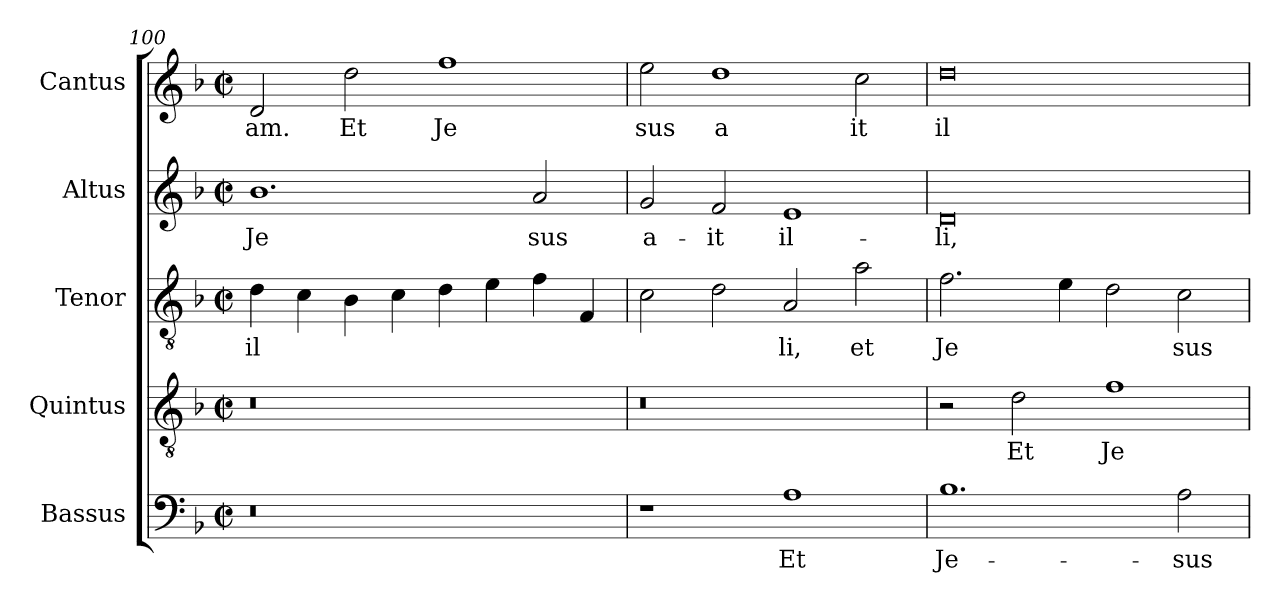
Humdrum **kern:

**kern	**text	**kern	**text	**kern	**text	**kern	**text	**kern	**text
*part5	*part5	*part4	*part4	*part3	*part3	*part2	*part2	*part1	*part1
*staff5	*staff5	*staff4	*staff4	*staff3	*staff3	*staff2	*staff2	*staff1	*staff1
*I"Bassus	*	*I"Quintus	*	*I"Tenor	*	*I"Altus	*	*I"Cantus	*
*clefF4	*	*clefGv2	*	*clefGv2	*	*clefG2	*	*clefG2	*
*k[b-]	*	*k[b-]	*	*k[b-]	*	*k[b-]	*	*k[b-]	*
*F:	*	*F:	*	*F:	*	*F:	*	*F:	*
*M2/2	*	*M2/2	*	*M2/2	*	*M2/2	*	*M2/2	*
*met(c|)	*	*met(c|)	*	*met(c|)	*	*met(c|)	*	*met(c|)	*
=100	=100	=100	=100	=100	=100	=100	=100	=100	=100
!	!	!	!	!	!LO:LY:b:cj	!	!LO:LY:b:cj	!	!LO:LY:b:cj
0r	.	0r	.	4d\	il-	1.b-	Je	2d/	am.
!	!	!	!	!	!LO:LY:b:cj	!	!	!	!
.	.	.	.	4c\	--	.	.	.	.
!	!	!	!	!	!LO:LY:b:cj	!	!	!	!LO:LY:b:cj
.	.	.	.	4B-\	--	.	.	2dd\	Et
!	!	!	!	!	!LO:LY:b:cj	!	!	!	!
.	.	.	.	4c\	--	.	.	.	.
!	!	!	!	!	!LO:LY:b:cj	!	!	!	!LO:LY:b:cj
.	.	.	.	4d\	--	.	.	1ff	Je
!	!	!	!	!	!LO:LY:b:cj	!	!	!	!
.	.	.	.	4e\	--	.	.	.	.
!	!	!	!	!	!LO:LY:b:cj	!	!LO:LY:b:cj	!	!
.	.	.	.	4f\	--	2a/	sus	.	.
!	!	!	!	!	!LO:LY:b:cj	!	!	!	!
.	.	.	.	4F/	--	.	.	.	.
!!LO:PB:g=z
=101	=101	=101	=101	=101	=101	=101	=101	=101	=101
!	!	!	!	!	!LO:LY:b:cj	!	!LO:LY:b:cj	!	!LO:LY:b:cj
1r	.	0r	.	2c\	--	2g/	a-	2ee\	sus
!	!	!	!	!	!LO:LY:b:cj	!	!LO:LY:b:cj	!	!LO:LY:b:cj
.	.	.	.	2d\	--	2f/	-it	1dd	a
!	!LO:LY:b:cj	!	!	!	!LO:LY:b:cj	!	!LO:LY:b:cj	!	!
1A	Et	.	.	2A/	-li,	1e	il-	.	.
!	!	!	!	!	!LO:LY:b:cj	!	!	!	!LO:LY:b:cj
.	.	.	.	2a\	et	.	.	2cc\	it
=102	=102	=102	=102	=102	=102	=102	=102	=102	=102
!	!LO:LY:b:cj	!	!	!	!LO:LY:b:cj	!	!LO:LY:b:cj	!	!LO:LY:b:cj
1.B-	Je-	2r	.	2.f\	Je	0d	-li,	0dd	il
!	!	!	!LO:LY:b:cj	!	!	!	!	!	!
.	.	2d\	Et	.	.	.	.	.	.
!	!	!	!	!	!LO:LY:b:cj	!	!	!	!
.	.	.	.	4e\	.	.	.	.	.
!	!	!	!LO:LY:b:cj	!	!LO:LY:b:cj	!	!	!	!
.	.	1f	Je	2d\	.	.	.	.	.
!	!LO:LY:b:cj	!	!	!	!LO:LY:b:cj	!	!	!	!
2A\	-sus	.	.	2c\	sus	.	.	.	.
=	=	=	=	=	=	=	=	=	=
*-	*-	*-	*-	*-	*-	*-	*-	*-	*-
